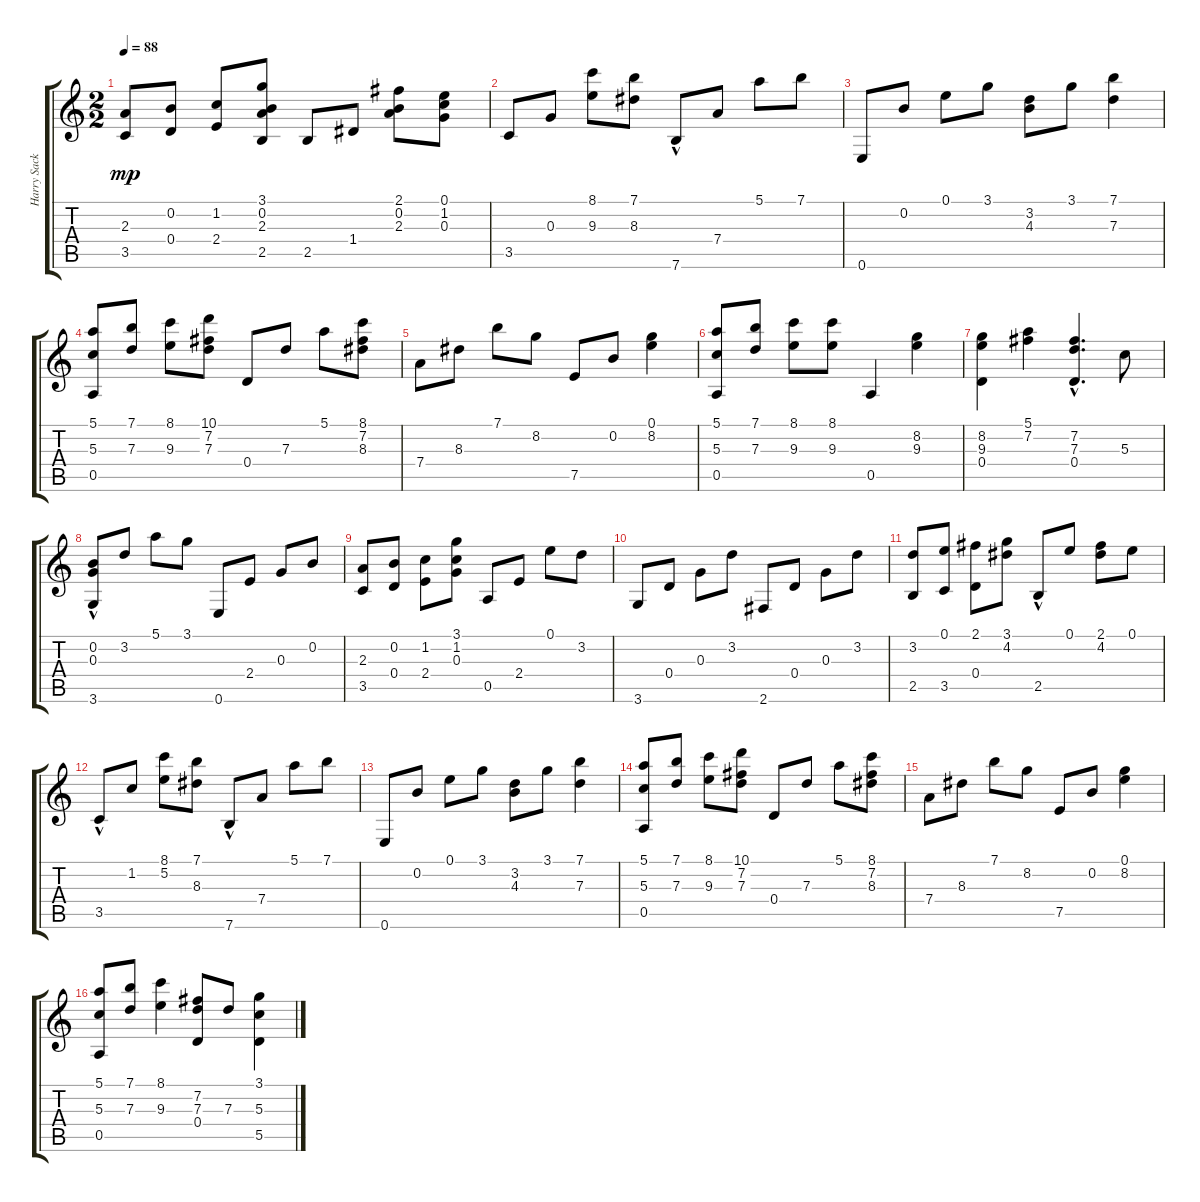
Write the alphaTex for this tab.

\track ("Harry Sacksioni" "Harry Sack") {instrument acousticguitarnylon}
\staff {score tabs}
\tuning (E4 B3 G3 D3 A2 E2) {hide}
\ts (2 2)
\tempo 88
\clef g2
\ks c
(2.3 3.5).8{dy mp} (0.2 0.4).8 (1.2 2.4).8 (3.1 0.2 2.3 2.5).8 2.5.8 1.4.8 (2.1 0.2 2.3).8 (0.1 1.2 0.3).8 |
3.5.8 0.3.8 (8.1 9.3).8 (7.1 8.3).8 7.6{hac}.8 7.4.8 5.1.8 7.1.8 |
0.6.8 0.2.8 0.1.8 3.1.8 (3.2 4.3).8 3.1.8 (7.1 7.3).4 |
(5.1 5.3 0.5).8 (7.1 7.3).8 (8.1 9.3).8 (10.1 7.2 7.3).8 0.4.8 7.3.8 5.1.8 (8.1 7.2 8.3).8 |
7.4.8 8.3.8 7.1.8 8.2.8 7.5.8 0.2.8 (0.1 8.2).4 |
(5.1 5.3 0.5).8 (7.1 7.3).8 (8.1 9.3).8 (8.1 9.3).8 0.5.4 (8.2 9.3).4 |
(8.2 9.3 0.4).4 (5.1 7.2).4 (7.2{hac} 7.3{hac} 0.4{hac}).4{d} 5.3.8 |
(0.2 0.3 3.6{hac}).8 3.2.8 5.1.8 3.1.8 0.6.8 2.4.8 0.3.8 0.2.8 |
(2.3 3.5).8 (0.2 0.4).8 (1.2 2.4).8 (3.1 1.2 0.3).8 0.5.8 2.4.8 0.1.8 3.2.8 |
3.6.8 0.4.8 0.3.8 3.2.8 2.6.8 0.4.8 0.3.8 3.2.8 |
(3.2 2.5).8 (0.1 3.5).8 (2.1 0.4).8 (3.1 4.2).8 2.5{hac}.8 0.1.8 (2.1 4.2).8 0.1.8 |
3.5{hac}.8 1.2.8 (8.1 5.2).8 (7.1 8.3).8 7.6{hac}.8 7.4.8 5.1.8 7.1.8 |
0.6.8 0.2.8 0.1.8 3.1.8 (3.2 4.3).8 3.1.8 (7.1 7.3).4 |
(5.1 5.3 0.5).8 (7.1 7.3).8 (8.1 9.3).8 (10.1 7.2 7.3).8 0.4.8 7.3.8 5.1.8 (8.1 7.2 8.3).8 |
7.4.8 8.3.8 7.1.8 8.2.8 7.5.8 0.2.8 (0.1 8.2).4 |
(5.1 5.3 0.5).8 (7.1 7.3).8 (8.1 9.3).4 (7.2 7.3 0.4).8 7.3.8 (3.1 5.3 5.5).4
